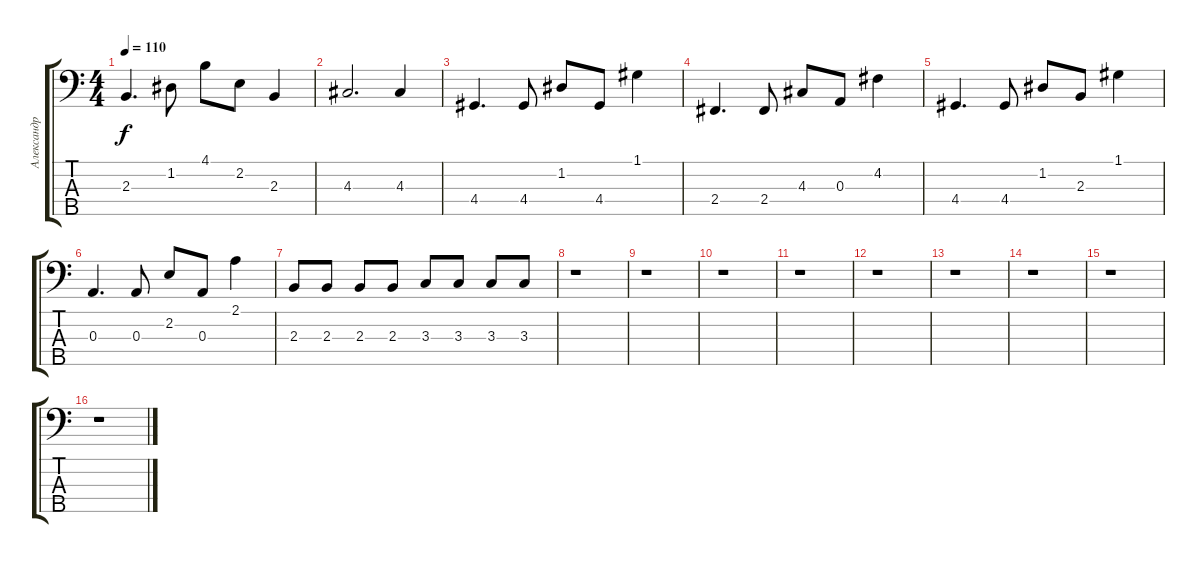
\track ("Александр Швец" "Александр ") {instrument electricbassfinger}
\staff {score tabs}
\tuning (G2 D2 A1 E1 B0) {hide}
\ts (4 4)
\tempo 110
\clef f4
\ks c
2.3.4{d dy f} 1.2.8 4.1.8 2.2.8 2.3.4 |
4.3.2{d} 4.3.4 |
4.4.4{d} 4.4.8 1.2.8 4.4.8 1.1.4 |
2.4.4{d} 2.4.8 4.3.8 0.3.8 4.2.4 |
4.4.4{d} 4.4.8 1.2.8 2.3.8 1.1.4 |
0.3.4{d} 0.3.8 2.2.8 0.3.8 2.1.4 |
2.3.8 2.3.8 2.3.8 2.3.8 3.3.8 3.3.8 3.3.8 3.3.8 |
r.1 |
r.1 |
r.1 |
r.1 |
r.1 |
r.1 |
r.1 |
r.1 |
r.1
